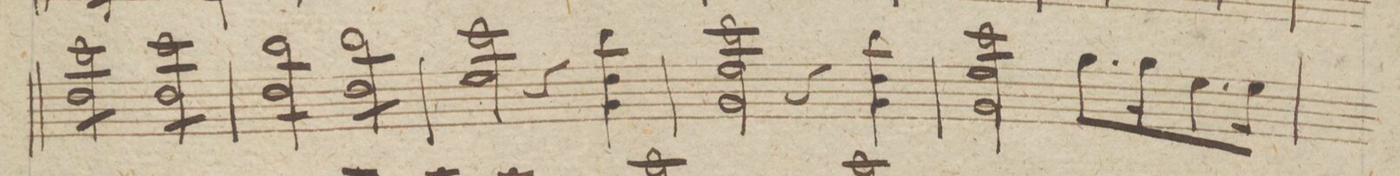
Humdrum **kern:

**kern	**dynam
*I"Violino 1mo	*
*clefG2	*
*k[]	*
*met(c|)	*
*M2/2	*
8ccc\L 8dd\	.
8ccc\ 8dd\	.
8ccc\ 8dd\	.
8ccc\J 8dd\	.
8ccc\L 8dd\	.
8ccc\ 8dd\	.
8ccc\ 8dd\	.
8ccc\J 8dd\	.
=215	=215
8bb\L 8dd\	.
8bb\ 8dd\	.
8bb\ 8dd\	.
8bb\J 8dd\	.
8bb\L 8dd\	.
8bb\ 8dd\	.
8bb\ 8dd\	.
8bb\J 8dd\	.
=216	=216
2ccc\ 2ee\	.
4r	.
4bb\ 4dd\ 4g\	.
=217	=217
2ccc\ 2ee\ 2g\	.
4r	.
4bb\ 4dd\ 4g\	.
=218	=218
2ccc\ 2ee\ 2g\	.
8.gg\L	.
16gg\K	.
8.ee\	.
16ee\Jk	.
=219	=219
*-	*-
